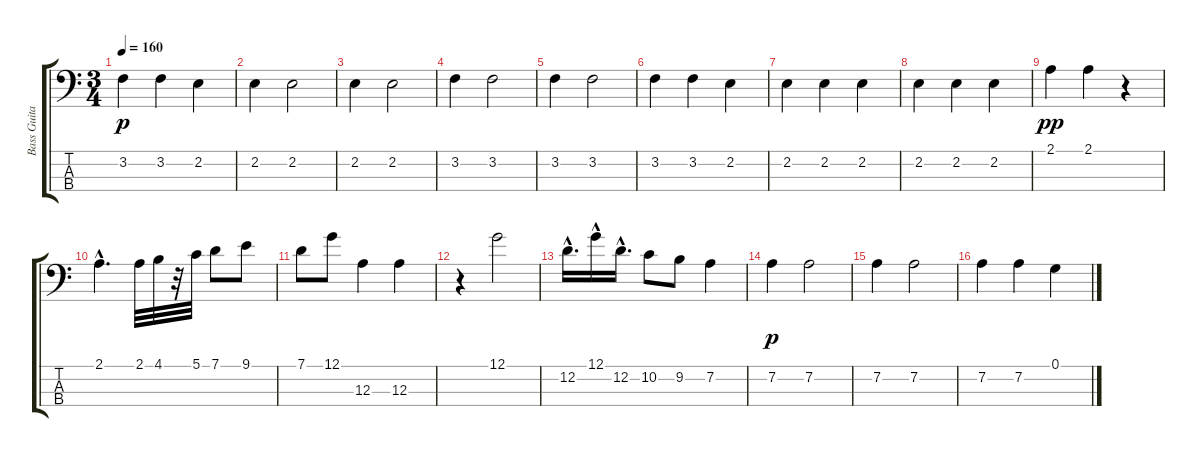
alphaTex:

\track ("Bass Guitar 2" "Bass Guita") {instrument electricbasspick}
\staff {score tabs}
\tuning (G2 D2 A1 E1) {hide}
\ts (3 4)
\tempo 160
\clef f4
\ks c
3.2.4{dy p} 3.2.4 2.2.4 |
2.2.4 2.2.2 |
2.2.4 2.2.2 |
3.2.4 3.2.2 |
3.2.4 3.2.2 |
3.2.4 3.2.4 2.2.4 |
2.2.4 2.2.4 2.2.4 |
2.2.4 2.2.4 2.2.4 |
2.1.4{dy pp} 2.1.4 r.4 |
2.1{hac}.4{d} 2.1.32 4.1.32 r.32 5.1.32 7.1.8 9.1.8 |
7.1.8 12.1.8 12.3.4 12.3.4 |
r.4 12.1.2 |
12.2{hac}.16{d} 12.1{hac}.16 12.2{hac}.16{d} 10.2.8 9.2.8 7.2.4 |
7.2.4{dy p} 7.2.2 |
7.2.4 7.2.2 |
7.2.4 7.2.4 0.1.4
